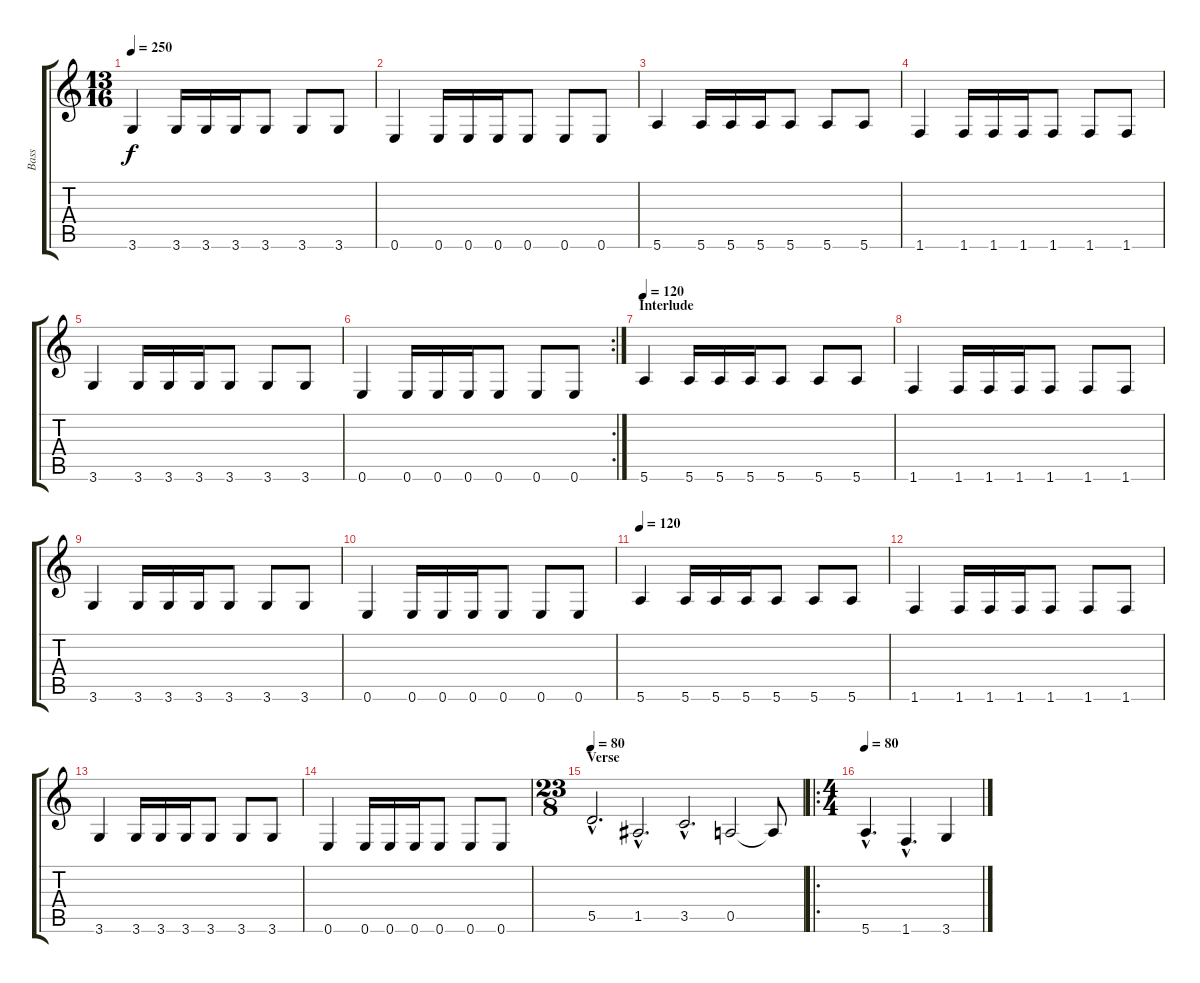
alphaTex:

\track ("Bass" "Bass") {instrument fretlessbass}
\staff {score tabs}
\tuning (E4 B3 G3 D3 A2 E2) {hide}
\ts (13 16)
\tempo 250
\clef g2
\ks c
3.6.4{dy f} 3.6.16 3.6.16 3.6.16 3.6.8 3.6.8 3.6.8 |
0.6.4 0.6.16 0.6.16 0.6.16 0.6.8 0.6.8 0.6.8 |
5.6.4 5.6.16 5.6.16 5.6.16 5.6.8 5.6.8 5.6.8 |
1.6.4 1.6.16 1.6.16 1.6.16 1.6.8 1.6.8 1.6.8 |
3.6.4 3.6.16 3.6.16 3.6.16 3.6.8 3.6.8 3.6.8 |
\rc 2
0.6.4 0.6.16 0.6.16 0.6.16 0.6.8 0.6.8 0.6.8 |
\section ("" "Interlude")
\tempo 120
5.6.4 5.6.16 5.6.16 5.6.16 5.6.8 5.6.8 5.6.8 |
1.6.4 1.6.16 1.6.16 1.6.16 1.6.8 1.6.8 1.6.8 |
3.6.4 3.6.16 3.6.16 3.6.16 3.6.8 3.6.8 3.6.8 |
0.6.4 0.6.16 0.6.16 0.6.16 0.6.8 0.6.8 0.6.8 |
\tempo 120
5.6.4 5.6.16 5.6.16 5.6.16 5.6.8 5.6.8 5.6.8 |
1.6.4 1.6.16 1.6.16 1.6.16 1.6.8 1.6.8 1.6.8 |
3.6.4 3.6.16 3.6.16 3.6.16 3.6.8 3.6.8 3.6.8 |
0.6.4 0.6.16 0.6.16 0.6.16 0.6.8 0.6.8 0.6.8 |
\ts (23 8)
\section ("" "Verse")
\tempo 80
5.5{hac}.2{d} 1.5{hac}.2{d} 3.5{hac}.2{d} 0.5.2 0.5{t}.8 |
\ro
\ts (4 4)
\tempo 80
5.6{hac}.4{d} 1.6{hac}.4{d} 3.6.4
